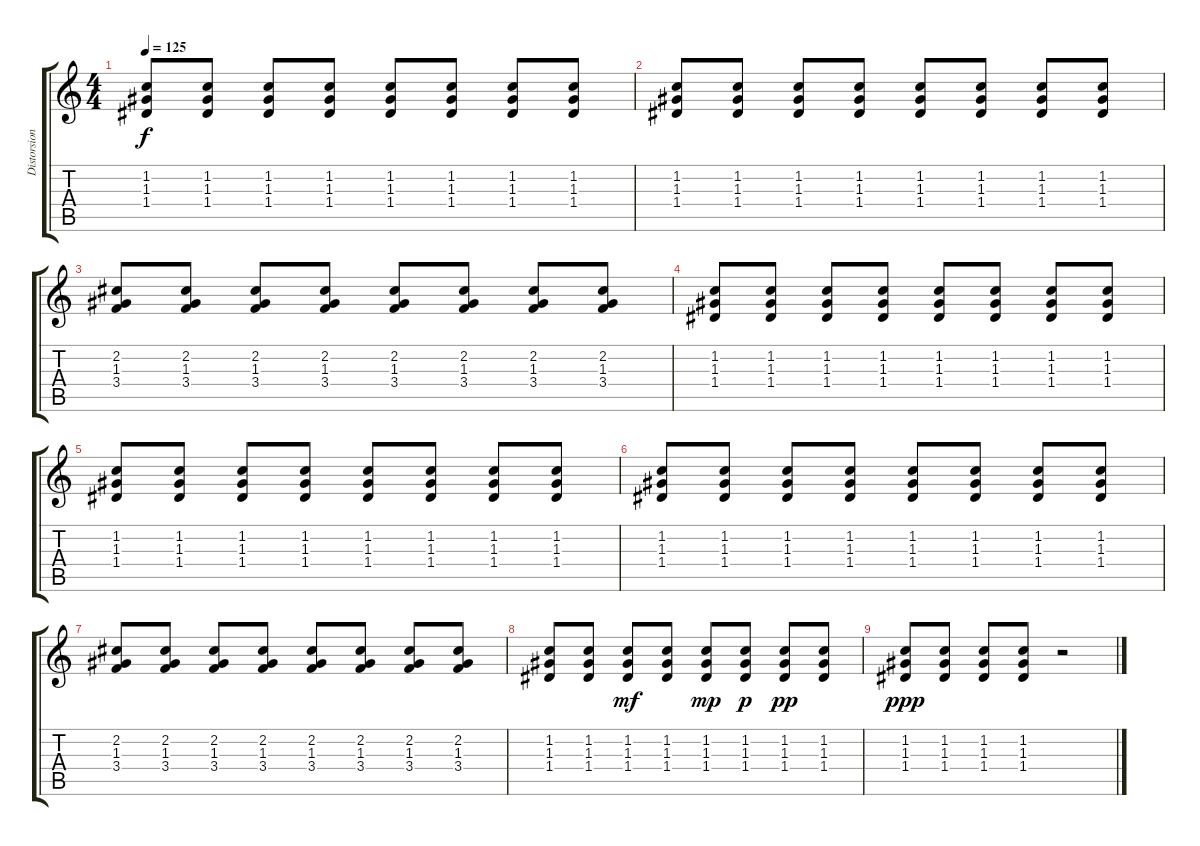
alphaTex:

\track ("Distorsion" "Distorsion") {instrument distortionguitar}
\staff {score tabs}
\tuning (E4 B3 G3 D3 A2 E2) {hide}
\ts (4 4)
\tempo 125
\clef g2
\ks c
(1.2 1.3 1.4).8{dy f} (1.2 1.3 1.4).8 (1.2 1.3 1.4).8 (1.2 1.3 1.4).8 (1.2 1.3 1.4).8 (1.2 1.3 1.4).8 (1.2 1.3 1.4).8 (1.2 1.3 1.4).8 |
(1.2 1.3 1.4).8 (1.2 1.3 1.4).8 (1.2 1.3 1.4).8 (1.2 1.3 1.4).8 (1.2 1.3 1.4).8 (1.2 1.3 1.4).8 (1.2 1.3 1.4).8 (1.2 1.3 1.4).8 |
(2.2 1.3 3.4).8 (2.2 1.3 3.4).8 (2.2 1.3 3.4).8 (2.2 1.3 3.4).8 (2.2 1.3 3.4).8 (2.2 1.3 3.4).8 (2.2 1.3 3.4).8 (2.2 1.3 3.4).8 |
(1.2 1.3 1.4).8 (1.2 1.3 1.4).8 (1.2 1.3 1.4).8 (1.2 1.3 1.4).8 (1.2 1.3 1.4).8 (1.2 1.3 1.4).8 (1.2 1.3 1.4).8 (1.2 1.3 1.4).8 |
(1.2 1.3 1.4).8 (1.2 1.3 1.4).8 (1.2 1.3 1.4).8 (1.2 1.3 1.4).8 (1.2 1.3 1.4).8 (1.2 1.3 1.4).8 (1.2 1.3 1.4).8 (1.2 1.3 1.4).8 |
(1.2 1.3 1.4).8 (1.2 1.3 1.4).8 (1.2 1.3 1.4).8 (1.2 1.3 1.4).8 (1.2 1.3 1.4).8 (1.2 1.3 1.4).8 (1.2 1.3 1.4).8 (1.2 1.3 1.4).8 |
(2.2 1.3 3.4).8 (2.2 1.3 3.4).8 (2.2 1.3 3.4).8 (2.2 1.3 3.4).8 (2.2 1.3 3.4).8 (2.2 1.3 3.4).8 (2.2 1.3 3.4).8 (2.2 1.3 3.4).8 |
(1.2 1.3 1.4).8 (1.2 1.3 1.4).8 (1.2 1.3 1.4).8{dy mf} (1.2 1.3 1.4).8 (1.2 1.3 1.4).8{dy mp} (1.2 1.3 1.4).8{dy p} (1.2 1.3 1.4).8{dy pp} (1.2 1.3 1.4).8 |
(1.2 1.3 1.4).8{dy ppp} (1.2 1.3 1.4).8 (1.2 1.3 1.4).8 (1.2 1.3 1.4).8 r.2
